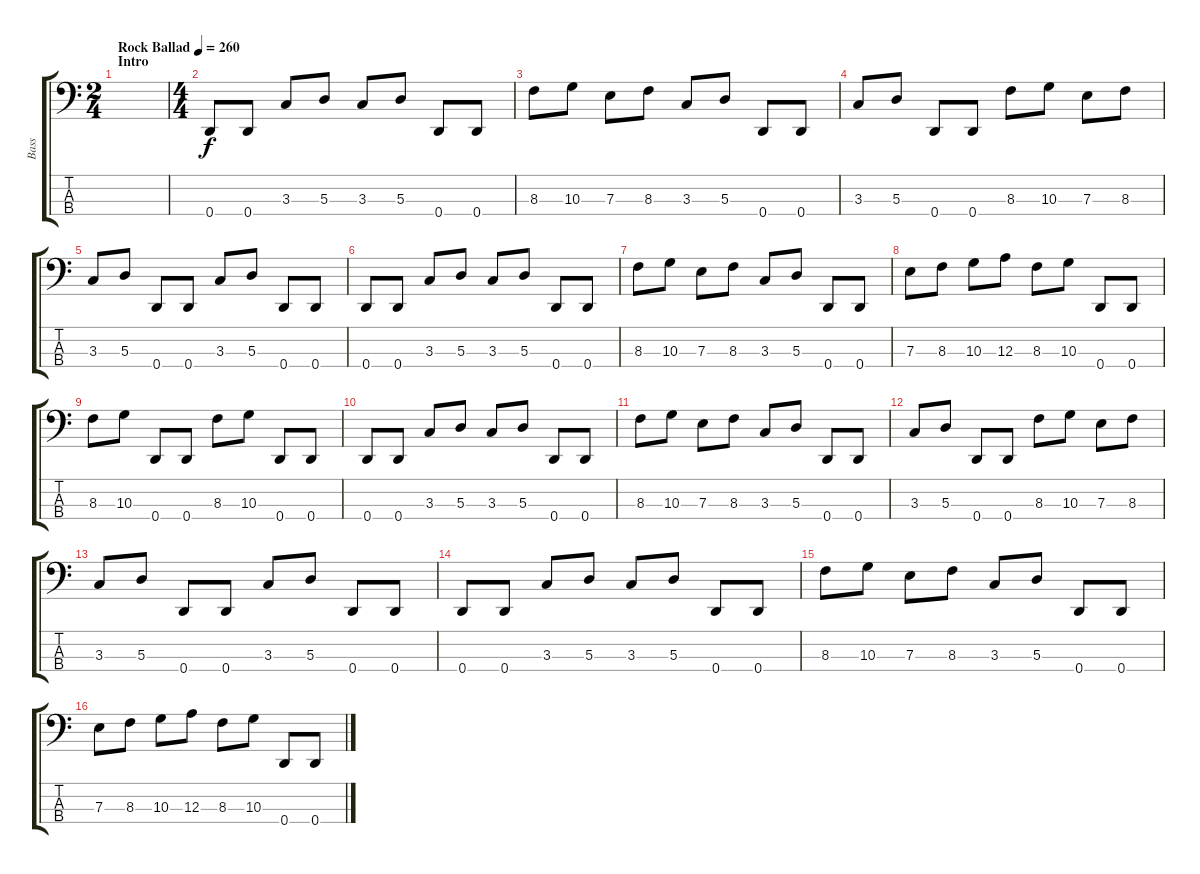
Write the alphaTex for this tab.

\track ("Bass" "Bass") {instrument electricbassfinger}
\staff {score tabs}
\tuning (G2 D2 A1 D1) {hide}
\ts (2 4)
\section ("" "Intro")
\tempo (260 "Rock Ballad")
\clef f4
\ks c
|
\ts (4 4)
0.4.8 0.4.8 3.3.8 5.3.8 3.3.8 5.3.8 0.4.8 0.4.8 |
8.3.8 10.3.8 7.3.8 8.3.8 3.3.8 5.3.8 0.4.8 0.4.8 |
3.3.8 5.3.8 0.4.8 0.4.8 8.3.8 10.3.8 7.3.8 8.3.8 |
3.3.8 5.3.8 0.4.8 0.4.8 3.3.8 5.3.8 0.4.8 0.4.8 |
0.4.8 0.4.8 3.3.8 5.3.8 3.3.8 5.3.8 0.4.8 0.4.8 |
8.3.8 10.3.8 7.3.8 8.3.8 3.3.8 5.3.8 0.4.8 0.4.8 |
7.3.8 8.3.8 10.3.8 12.3.8 8.3.8 10.3.8 0.4.8 0.4.8 |
8.3.8 10.3.8 0.4.8 0.4.8 8.3.8 10.3.8 0.4.8 0.4.8 |
0.4.8 0.4.8 3.3.8 5.3.8 3.3.8 5.3.8 0.4.8 0.4.8 |
8.3.8 10.3.8 7.3.8 8.3.8 3.3.8 5.3.8 0.4.8 0.4.8 |
3.3.8 5.3.8 0.4.8 0.4.8 8.3.8 10.3.8 7.3.8 8.3.8 |
3.3.8 5.3.8 0.4.8 0.4.8 3.3.8 5.3.8 0.4.8 0.4.8 |
0.4.8 0.4.8 3.3.8 5.3.8 3.3.8 5.3.8 0.4.8 0.4.8 |
8.3.8 10.3.8 7.3.8 8.3.8 3.3.8 5.3.8 0.4.8 0.4.8 |
7.3.8 8.3.8 10.3.8 12.3.8 8.3.8 10.3.8 0.4.8 0.4.8
